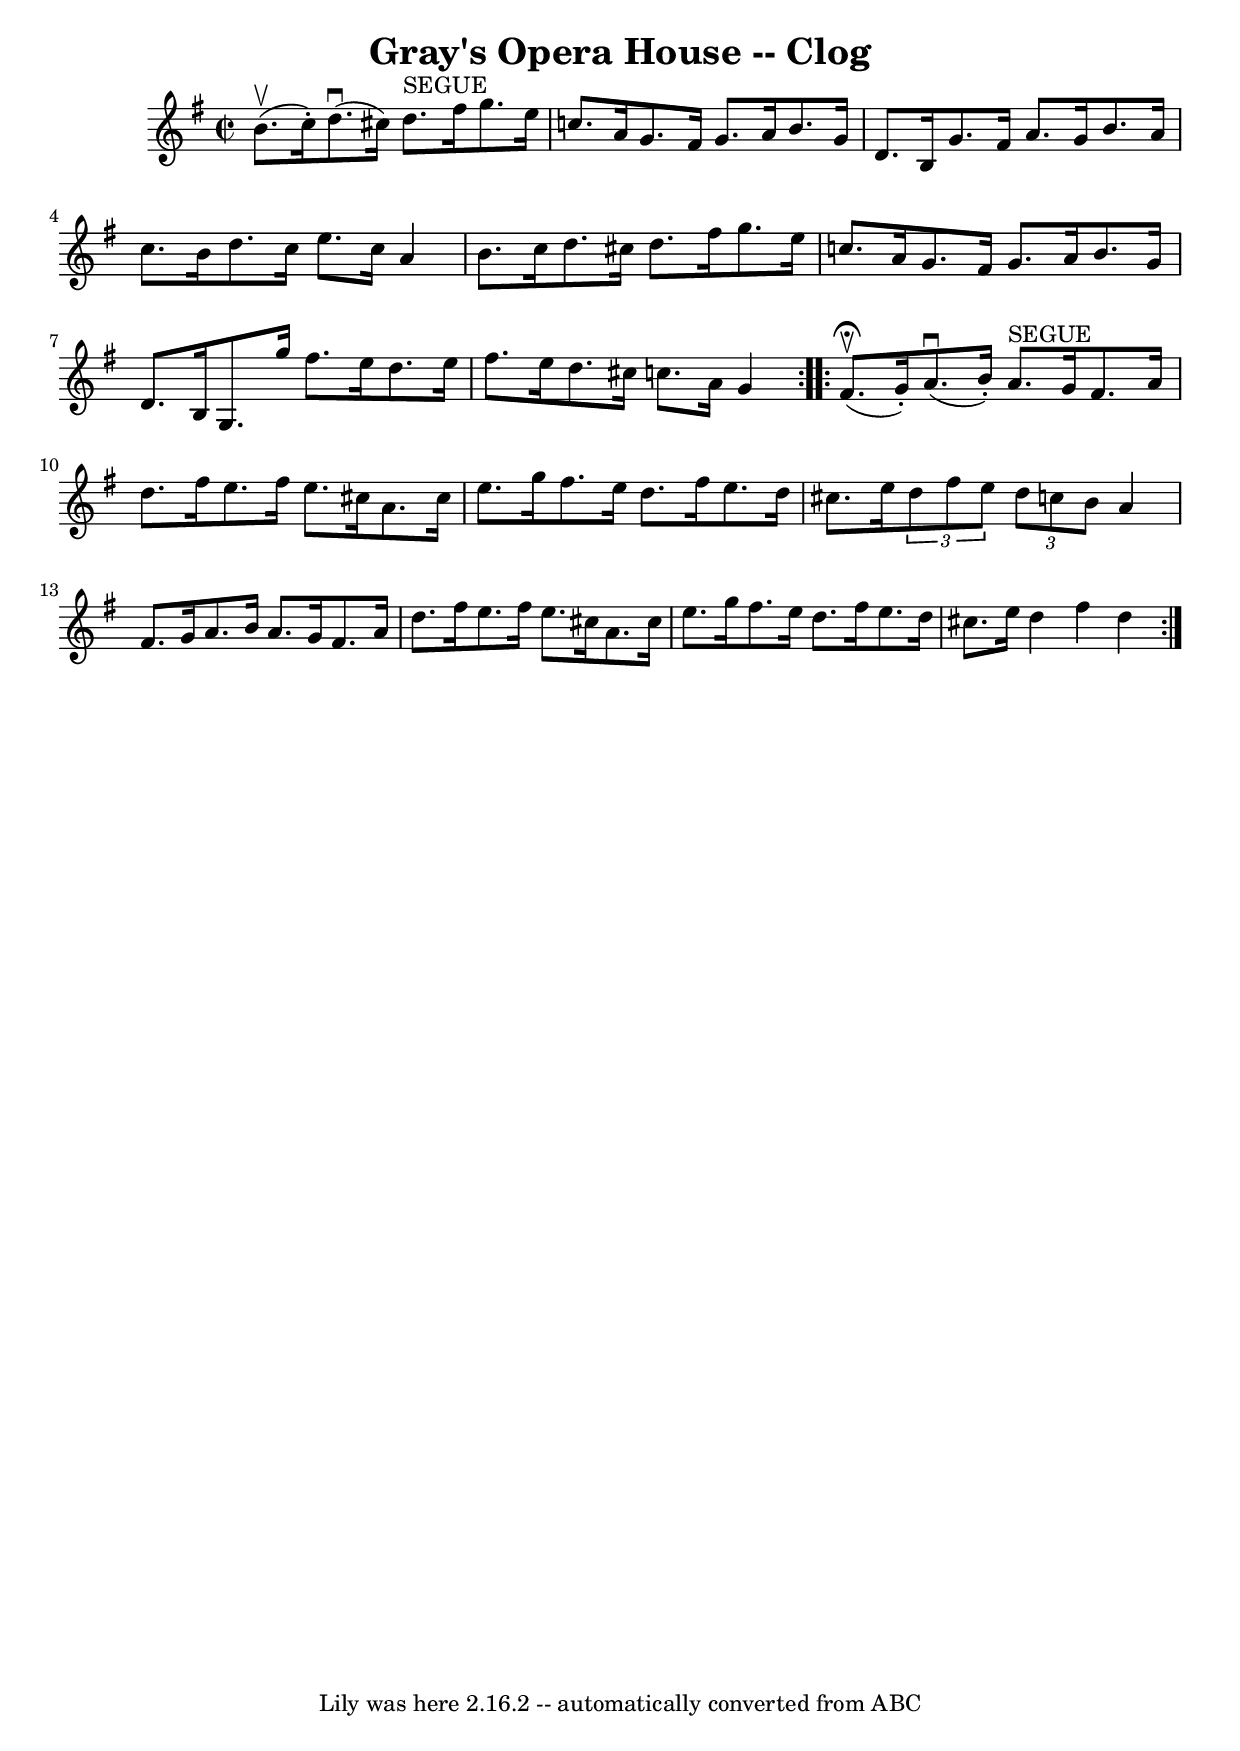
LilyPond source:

\version "2.7.40"
\include "Mammoth.ily"
\header {
	book = "Ryan's Mammoth Collection"
	crossRefNumber = "1"
	footnotes = "\\\\159 949"
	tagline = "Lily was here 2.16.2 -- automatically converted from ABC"
	title = "Gray's Opera House -- Clog"
}
voicedefault =  {
\set Score.defaultBarType = "empty"

\repeat volta 2 {
\override Staff.TimeSignature #'style = #'C
 \time 2/2 \key g \major b'8.^\upbow(c''16 -.) |
 d''8. 
^\downbow(cis''16) d''8.^"SEGUE" fis''16 g''8. e''16 c''!8. 
 a'16    |
 g'8. fis'16 g'8. a'16 b'8. g'16 d'8.    
b16    |
 g'8. fis'16 a'8. g'16 b'8. a'16 c''8.    
b'16    |
 d''8. c''16 e''8. c''16 a'4 b'8. c''16    
|
 d''8. cis''16 d''8. fis''16 g''8. e''16 c''!8.   
 a'16    |
 g'8. fis'16 g'8. a'16 b'8. g'16 d'8.    
b16    |
 g8. g''16 fis''8. e''16 d''8. e''16 fis''8. 
 e''16    |
 d''8. cis''16 c''!8. a'16 g'4    }     
\repeat volta 2 { fis'8.^\fermata^\upbow(g'16 -.) |
 a'8. 
^\downbow(b'16 -.) a'8.^"SEGUE" g'16 fis'8. a'16 d''8.    
fis''16    |
 e''8. fis''16 e''8. cis''16 a'8. cis''16   
 e''8. g''16    |
 fis''8. e''16 d''8. fis''16 e''8.   
 d''16 cis''8. e''16    |
   \times 2/3 { d''8 fis''8 e''8  
}   \times 2/3 { d''8 c''8 b'8  } a'4 fis'8. g'16    |
   
 a'8. b'16 a'8. g'16 fis'8. a'16 d''8. fis''16    
|
 e''8. fis''16 e''8. cis''16 a'8. cis''16 e''8.    
g''16    |
 fis''8. e''16 d''8. fis''16 e''8. d''16    
cis''8. e''16    |
 d''4 fis''4 d''4  }   
}

\score{
    <<

	\context Staff="default"
	{
	    \voicedefault 
	}

    >>
	\layout {
	}
	\midi {}
}
